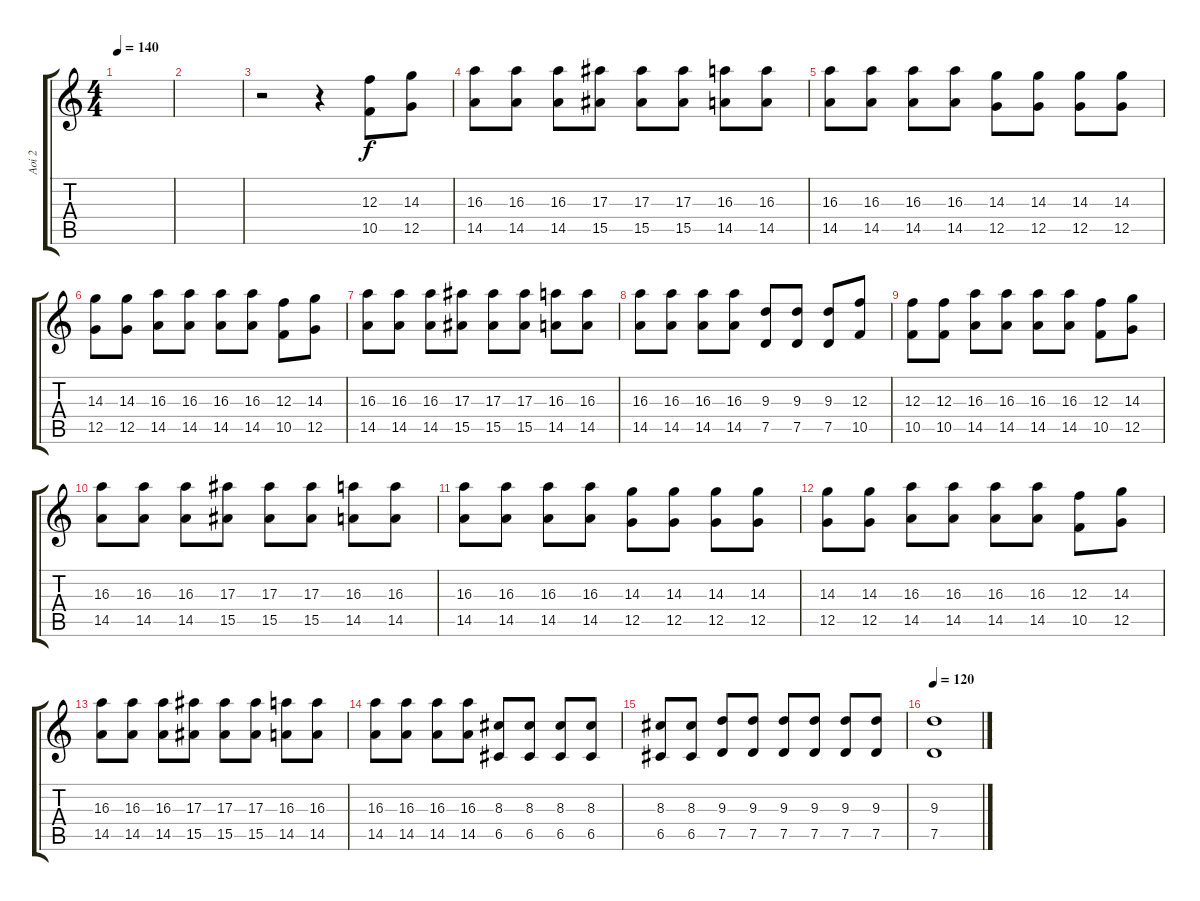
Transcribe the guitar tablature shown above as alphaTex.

\track ("Aoi 2" "Aoi 2") {instrument distortionguitar}
\staff {score tabs}
\tuning (D4 A3 F3 C3 G2 D2) {hide}
\ts (4 4)
\tempo 140
\clef g2
\ks c
|
|
r.2 r.4 (12.3 10.5).8 (14.3 12.5).8 |
(16.3 14.5).8 (16.3 14.5).8 (16.3 14.5).8 (17.3 15.5).8 (17.3 15.5).8 (17.3 15.5).8 (16.3 14.5).8 (16.3 14.5).8 |
(16.3 14.5).8 (16.3 14.5).8 (16.3 14.5).8 (16.3 14.5).8 (14.3 12.5).8 (14.3 12.5).8 (14.3 12.5).8 (14.3 12.5).8 |
(14.3 12.5).8 (14.3 12.5).8 (16.3 14.5).8 (16.3 14.5).8 (16.3 14.5).8 (16.3 14.5).8 (12.3 10.5).8 (14.3 12.5).8 |
(16.3 14.5).8 (16.3 14.5).8 (16.3 14.5).8 (17.3 15.5).8 (17.3 15.5).8 (17.3 15.5).8 (16.3 14.5).8 (16.3 14.5).8 |
(16.3 14.5).8 (16.3 14.5).8 (16.3 14.5).8 (16.3 14.5).8 (9.3 7.5).8 (9.3 7.5).8 (9.3 7.5).8 (12.3 10.5).8 |
(12.3 10.5).8 (12.3 10.5).8 (16.3 14.5).8 (16.3 14.5).8 (16.3 14.5).8 (16.3 14.5).8 (12.3 10.5).8 (14.3 12.5).8 |
(16.3 14.5).8 (16.3 14.5).8 (16.3 14.5).8 (17.3 15.5).8 (17.3 15.5).8 (17.3 15.5).8 (16.3 14.5).8 (16.3 14.5).8 |
(16.3 14.5).8 (16.3 14.5).8 (16.3 14.5).8 (16.3 14.5).8 (14.3 12.5).8 (14.3 12.5).8 (14.3 12.5).8 (14.3 12.5).8 |
(14.3 12.5).8 (14.3 12.5).8 (16.3 14.5).8 (16.3 14.5).8 (16.3 14.5).8 (16.3 14.5).8 (12.3 10.5).8 (14.3 12.5).8 |
(16.3 14.5).8 (16.3 14.5).8 (16.3 14.5).8 (17.3 15.5).8 (17.3 15.5).8 (17.3 15.5).8 (16.3 14.5).8 (16.3 14.5).8 |
(16.3 14.5).8 (16.3 14.5).8 (16.3 14.5).8 (16.3 14.5).8 (8.3 6.5).8 (8.3 6.5).8 (8.3 6.5).8 (8.3 6.5).8 |
(8.3 6.5).8 (8.3 6.5).8 (9.3 7.5).8 (9.3 7.5).8 (9.3 7.5).8 (9.3 7.5).8 (9.3 7.5).8 (9.3 7.5).8 |
\tempo 120
(9.3 7.5).1
